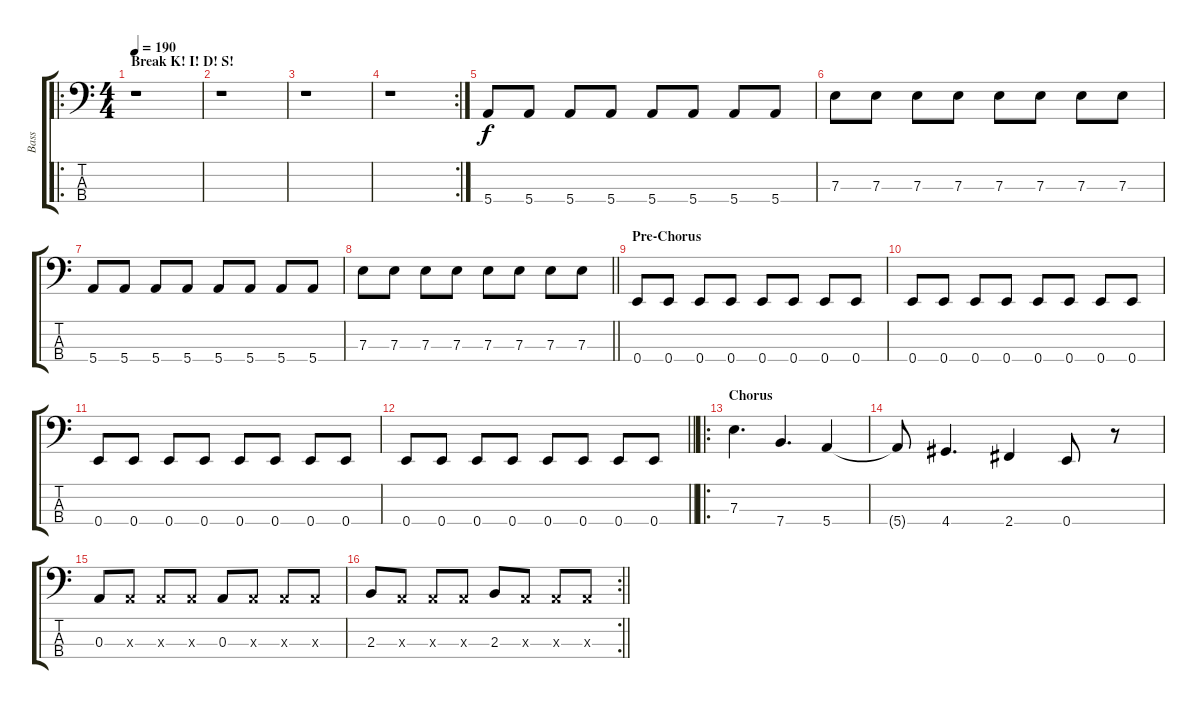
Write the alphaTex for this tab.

\track ("Bass" "Bass") {instrument electricbassfinger}
\staff {score tabs}
\tuning (G2 D2 A1 E1) {hide}
\ro
\ts (4 4)
\section ("" "Break K! I! D! S!")
\tempo 190
\clef f4
\ks c
r.1{dy f} |
r.1 |
r.1 |
\rc 2
r.1 |
5.4.8 5.4.8 5.4.8 5.4.8 5.4.8 5.4.8 5.4.8 5.4.8 |
7.3.8 7.3.8 7.3.8 7.3.8 7.3.8 7.3.8 7.3.8 7.3.8 |
5.4.8 5.4.8 5.4.8 5.4.8 5.4.8 5.4.8 5.4.8 5.4.8 |
\barLineRight lightlight
7.3.8 7.3.8 7.3.8 7.3.8 7.3.8 7.3.8 7.3.8 7.3.8 |
\section ("" "Pre-Chorus")
0.4.8 0.4.8 0.4.8 0.4.8 0.4.8 0.4.8 0.4.8 0.4.8 |
0.4.8 0.4.8 0.4.8 0.4.8 0.4.8 0.4.8 0.4.8 0.4.8 |
0.4.8 0.4.8 0.4.8 0.4.8 0.4.8 0.4.8 0.4.8 0.4.8 |
\barLineRight lightlight
0.4.8 0.4.8 0.4.8 0.4.8 0.4.8 0.4.8 0.4.8 0.4.8 |
\ro
\section ("" "Chorus")
7.3.4{d} 7.4.4{d} 5.4.4 |
5.4{t}.8 4.4.4{d} 2.4.4 0.4.8 r.8 |
0.3.8 0.3{x}.8 0.3{x}.8 0.3{x}.8 0.3.8 0.3{x}.8 0.3{x}.8 0.3{x}.8 |
\rc 2
\barLineRight lightlight
2.3.8 0.3{x}.8 0.3{x}.8 0.3{x}.8 2.3.8 0.3{x}.8 0.3{x}.8 0.3{x}.8
